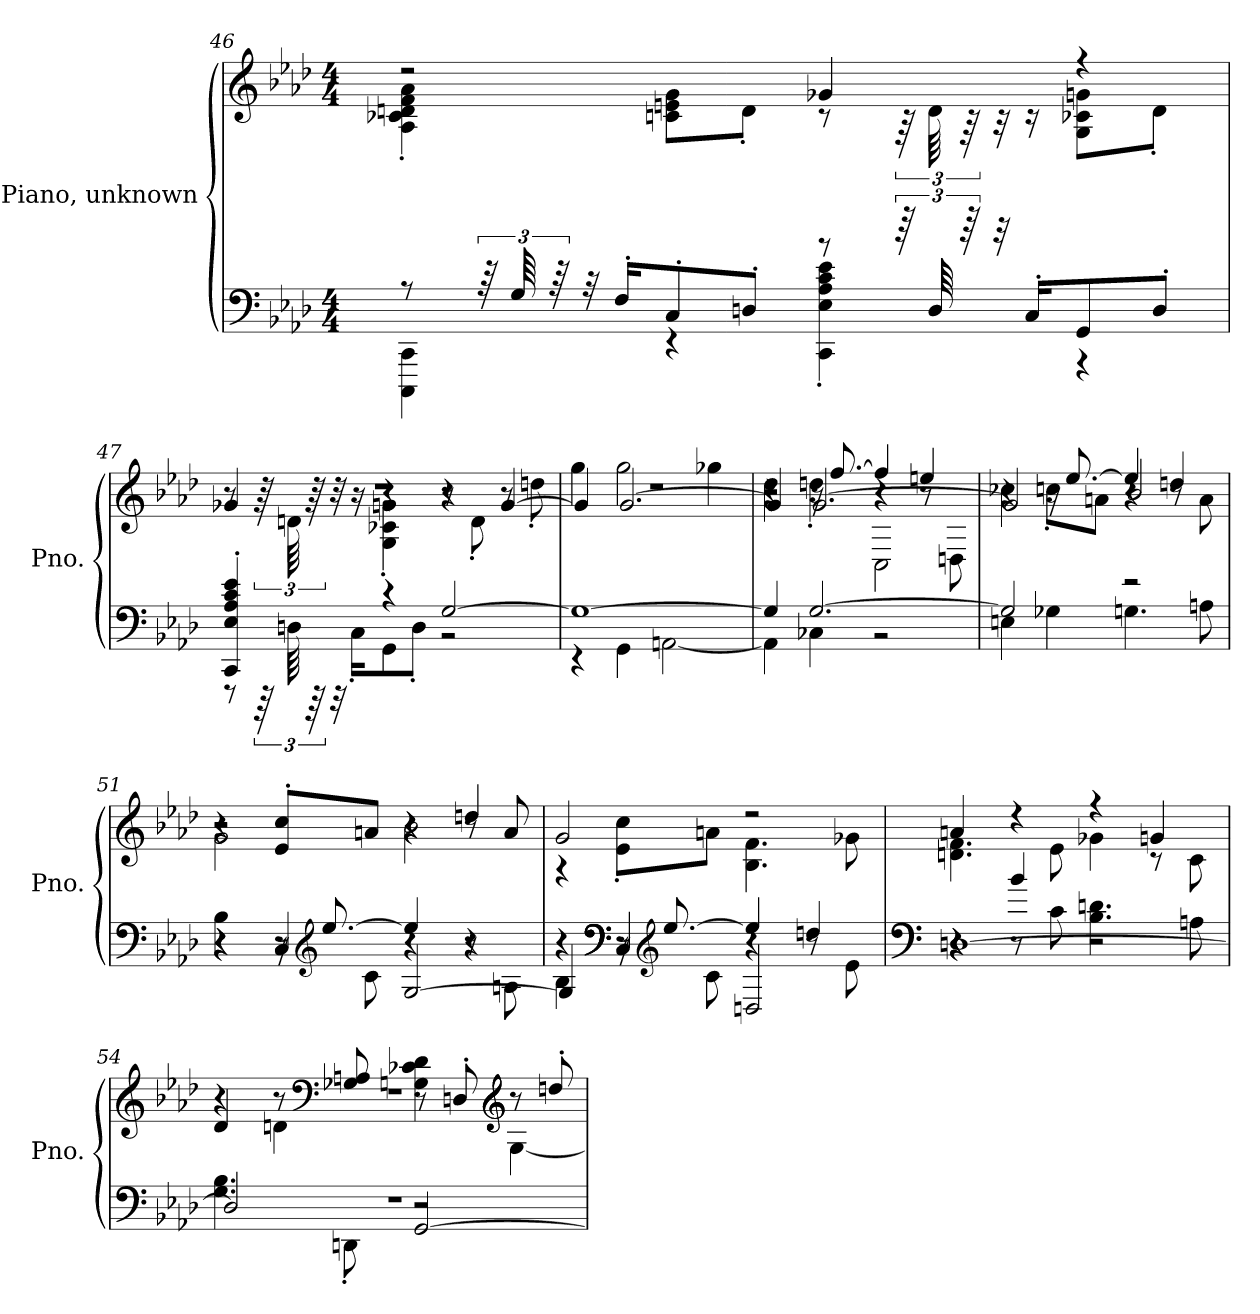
**kern	**kern
*part1	*part1
*staff2	*staff1
*I"Piano, unknown	*
*I'Pno.	*
*clefF4	*clefG2
*k[b-e-a-d-]	*k[b-e-a-d-]
*M4/4	*M4/4
=46	=46
*^	*^
8r	4CCC\ 4CC\	2r	4A-\' 4c-X\' 4dn\' 4f\' 4a-\'
96r	.	.	.
96G/	.	.	.
96r	.	.	.
32r	.	.	.
16F'/KL	.	.	.
8C'/	4r	.	8cn\ 8en\ 8g\L
8Dn'/J	.	.	8d'\J
8r	4CC\' 4E-\' 4A-\' 4c\' 4e-\'	4g-X/	8r
96r	.	.	96r
96D/	.	.	96d\
96r	.	.	96r
32r	.	.	32r
16C'/KL	.	.	16r
8GG/	4r	4r	8G\ 8c-X\ 8gn\L
8D'/J	.	.	8d'\J
!!LO:LB:g=z
=47	=47	=47	=47
*	*	*	*^
4CC/' 4E-/' 4A-/' 4c/' 4e-/'	8r	1r	8r	4g-X/
.	96r	.	96r	.
.	96Dn\	.	96dn\	.
.	96r	.	96r	.
.	32r	.	32r	.
.	16C'\KL	.	16r	.
4r	8GG\	.	4G\' 4c-X\' 4gn\'	4r
.	8D'\J	.	.	.
[2G/	2r	.	8r	4r
.	.	.	8d'\	.
.	.	.	8r	[4g/
.	.	.	8ddn'\	.
=48	=48	=48	=48	=48
1G_	4r	1r	4gg\	4g/]
.	4GG\	.	2gg\	[2.g/
.	[2AAn\	.	.	.
.	.	.	4gg-X\	.
=49	=49	=49	=49	=49
*	*	*	*	*^
4G/]	4AA\]	4r	4dd-\	4g/]	2r
[2.G/	4C-X\	16r	4ddn'\	[2.g/	.
.	.	[8.ff/	.	.	.
.	2r	4ff/]	4r	.	2C\
.	.	4een/	8r	.	.
.	.	.	8Dn\	.	.
*	*	*	*	*v	*v
=50	=50	=50	=50	=50
2G/]	4En\	4r	4cc-X\	2g/]
.	4G-X\	16r	8ccn'\L	.
.	.	[8.ee-/	.	.
.	.	.	8an\J	.
2r	4.Gn\	4ee-/]	4r	2b-/
.	.	4ddn/	8r	.
.	8An\	.	8a\	.
!!LO:LB:g=z	!!	!!
=51	=51	=51	=51	=51
*	*^	*	*	*
4r	4B-\	4r	2r	2g\	4r
16r	8r	4C/	.	.	8e-/' 8cc/'L
*clefG2	*	*	*	*	*
[8.ee-/	.	.	.	.	.
.	8c\	.	.	.	8an/J
4ee-/]	4r	[2G/	4r	2b-\	4r
4r	8r	.	4ddn/	.	8r
.	8An\	.	.	.	8a/
*	*	*	*	*v	*v
=52	=52	=52	=52	=52
4r	4B-\	4G/]	2g/	4r
*clefF4	*	*	*	*
16r	8r	4C/	.	8e-\' 8cc\'L
*clefG2	*	*	*	*
[8.ee-/	.	.	.	.
.	8c\	.	.	8an\J
4ee-/]	4r	2Dn/	2r	4.B-\ 4.f\
4ddn/	8r	.	.	.
.	8e-\	.	.	8g-X\
=53	=53	=53	=53	=53
*clefF4	*	*	*	*
4r	4r	[1Dn	4an/	4.dn\ 4.f\
4b-/	8r	.	4r	.
.	8c\	.	.	8e-\
2r	4.B-\ 4.dn\	.	4r	4g-X\
.	.	.	4gn/	8r
.	8An\	.	.	8c\
!!LO:LB:g=z
=54	=54	=54	=54	=54
*	*	*	*	*^
1r	4.G\ 4.B-\	2D/]	1r	4r	4d-/
.	.	.	.	4dn\	8r
*	*	*	*clefF4	*	*
.	8DDn'\	.	.	.	8G-X/ 8An/
.	2r	[2GG/	.	4Gn\ 4c-X\ 4d\	8r
.	.	.	.	.	8Dn'/
*	*	*	*clefG2	*	*
.	.	.	.	[4G\	8r
.	.	.	.	.	8ddn'/
*v	*v	*v	*	*	*
*	*v	*v	*v
=	=
*-	*-
